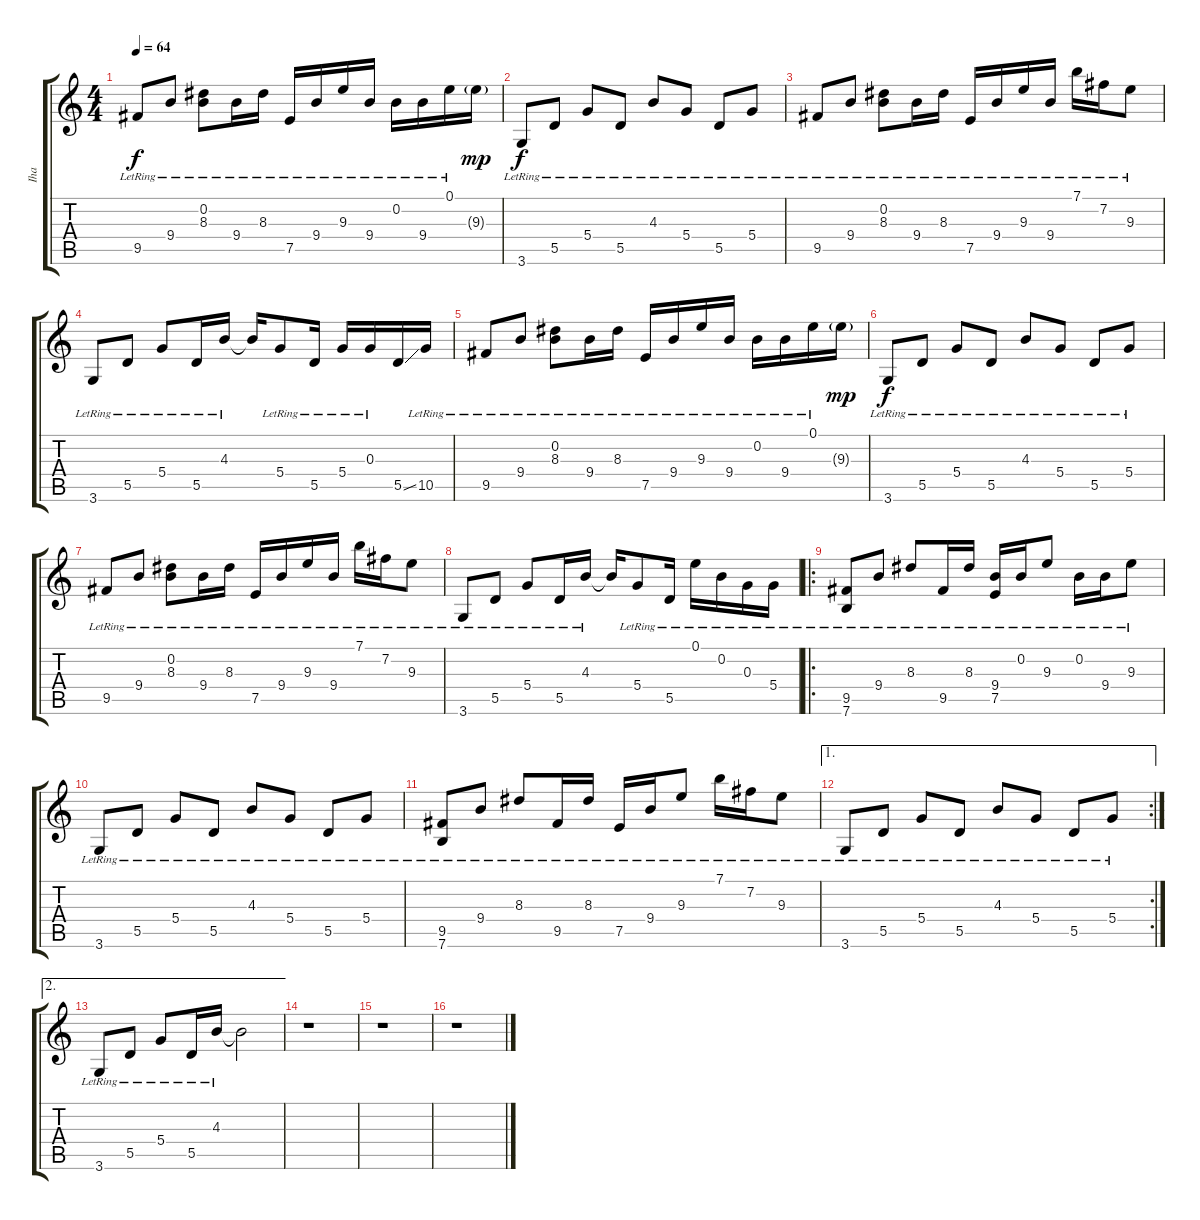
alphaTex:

\track ("Iha" "Iha") {instrument electricguitarjazz}
\staff {score tabs}
\tuning (E4 B3 G3 D3 A2 E2) {hide}
\ts (4 4)
\tempo 64
\clef g2
\ks c
9.5{lr}.8{dy f instrument electricguitarjazz} 9.4{lr}.8 (0.2{lr} 8.3{lr}).8 9.4{lr}.16 8.3{lr}.16 7.5{lr}.16 9.4{lr}.16 9.3{lr}.16 9.4{lr}.16 0.2{lr}.16 9.4{lr}.16 0.1{lr}.16 9.3{g}.16{dy mp} |
3.6{lr}.8{dy f} 5.5{lr}.8 5.4{lr}.8 5.5{lr}.8 4.3{lr}.8 5.4{lr}.8 5.5{lr}.8 5.4{lr}.8 |
9.5{lr}.8 9.4{lr}.8 (0.2{lr} 8.3{lr}).8 9.4{lr}.16 8.3{lr}.16 7.5{lr}.16 9.4{lr}.16 9.3{lr}.16 9.4{lr}.16 7.1{lr}.16 7.2{lr}.16 9.3{lr}.8 |
3.6{lr}.8 5.5{lr}.8 5.4{lr}.8 5.5{lr}.16 4.3{lr}.16 4.3{t}.16 5.4{lr}.8 5.5{lr}.16 5.4{lr}.16 0.3{lr}.16 5.5{ss}.16 10.5{lr}.16 |
9.5{lr}.8 9.4{lr}.8 (0.2{lr} 8.3{lr}).8 9.4{lr}.16 8.3{lr}.16 7.5{lr}.16 9.4{lr}.16 9.3{lr}.16 9.4{lr}.16 0.2{lr}.16 9.4{lr}.16 0.1{lr}.16 9.3{g}.16{dy mp} |
3.6{lr}.8{dy f} 5.5{lr}.8 5.4{lr}.8 5.5{lr}.8 4.3{lr}.8 5.4{lr}.8 5.5{lr}.8 5.4{lr}.8 |
9.5{lr}.8 9.4{lr}.8 (0.2{lr} 8.3{lr}).8 9.4{lr}.16 8.3{lr}.16 7.5{lr}.16 9.4{lr}.16 9.3{lr}.16 9.4{lr}.16 7.1{lr}.16 7.2{lr}.16 9.3{lr}.8 |
3.6{lr}.8 5.5{lr}.8 5.4{lr}.8 5.5{lr}.16 4.3{lr}.16 4.3{t}.16 5.4{lr}.8 5.5{lr}.16 0.1{lr}.16 0.2{lr}.16 0.3{lr}.16 5.4{lr}.16 |
\ro
(9.5{lr} 7.6{lr}).8{volume 10} 9.4{lr}.8 8.3{lr}.8 9.5{lr}.16 8.3{lr}.16 (9.4{lr} 7.5{lr}).16 0.2{lr}.16 9.3{lr}.8 0.2{lr}.16 9.4{lr}.16 9.3{lr}.8 |
3.6{lr}.8 5.5{lr}.8 5.4{lr}.8 5.5{lr}.8 4.3{lr}.8 5.4{lr}.8 5.5{lr}.8 5.4{lr}.8 |
(9.5{lr} 7.6{lr}).8 9.4{lr}.8 8.3{lr}.8 9.5{lr}.16 8.3{lr}.16 7.5{lr}.16 9.4{lr}.16 9.3{lr}.8 7.1{lr}.16 7.2{lr}.16 9.3{lr}.8 |
\ae 1
\rc 2
3.6{lr}.8 5.5{lr}.8 5.4{lr}.8 5.5{lr}.8 4.3{lr}.8 5.4{lr}.8 5.5{lr}.8 5.4{lr}.8 |
\ae 2
3.6{lr}.8 5.5{lr}.8 5.4{lr}.8 5.5{lr}.16 4.3{lr}.16 4.3{t}.2 |
r.1 |
r.1 |
r.1
